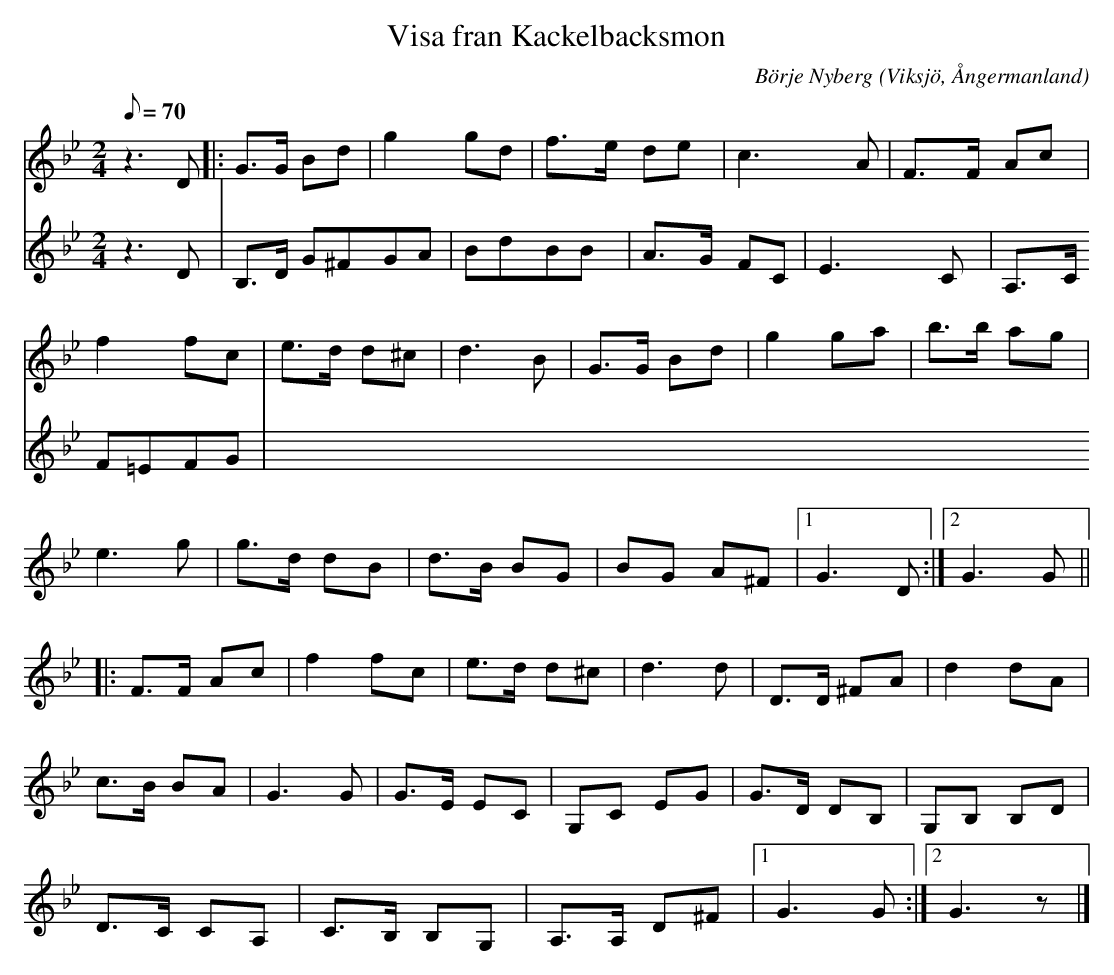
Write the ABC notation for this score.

X:1
T:Visa fran Kackelbacksmon
C:Börje Nyberg
O:Viksjö, Ångermanland
M:2/4
L:1/8
Q:70
K:Gm
V:1
z2> D2|: G>G Bd | g2 gd | f>e de | c2>A2 | F>F Ac |
f2 fc | e>d d^c | d2>B2 | G>G Bd |g2 ga | b>b ag |
e2> g2 | g>d dB |d>B BG |BG A^F |1 G2> D2 :|2 G2> G2 ||
|: F>F Ac | f2 fc | e>d d^c | d2>d2 | D>D ^FA | d2 dA |
c>B BA |G2> G2 | G>E EC | G,C EG | G>D DB, | G,B, B,D |
D>C CA, | C>B, B,G, | A,>A, D^F |1 G2> G2 :|2 G2> z2 |]
V:2
z2> D2 | B,>D G^FGA | BdBB | A>G FC | E2>C2 | A,>C F=EFG |
